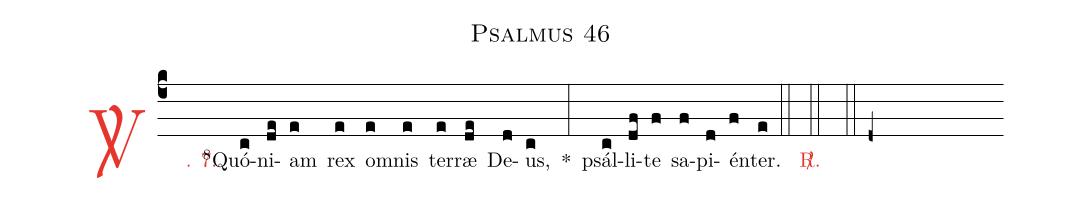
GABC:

name: Psalmus 46;
%%
(c4)

<c><sp>V/</sp>. 7.</c>() <v>\VSup{8}</v>Quó(c)ni(de)am(e) rex(e) om(e)nis(e) ter(e)ræ(de) De(d)us,(c) *(:) psál(c)li(df)te(f) sa(f)pi(d)én(f)ter.(e)

(::)

<c><sp>R/</sp>.</c>(::)

(::)

(d+)
